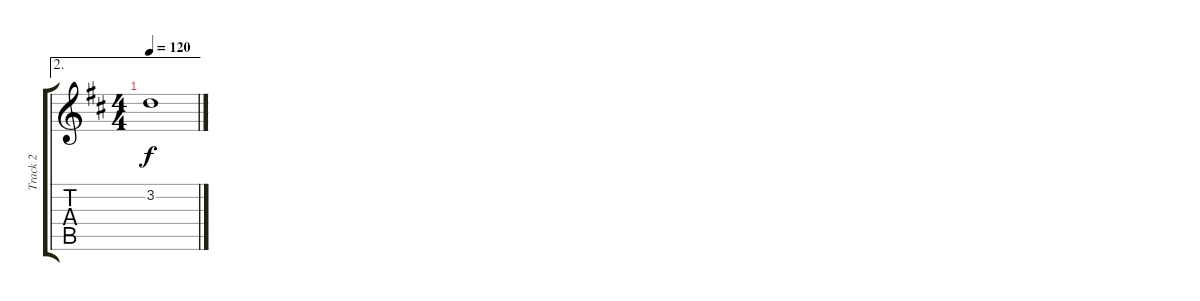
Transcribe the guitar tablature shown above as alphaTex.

\track ("Track 2" "Track 2") {instrument acousticguitarsteel}
\staff {score tabs}
\tuning (E4 B3 G3 D3 A2 E2) {hide}
\ae 2
\ts (4 4)
\tempo 120
\clef g2
\ks d
3.2{t}.1{dy f}
